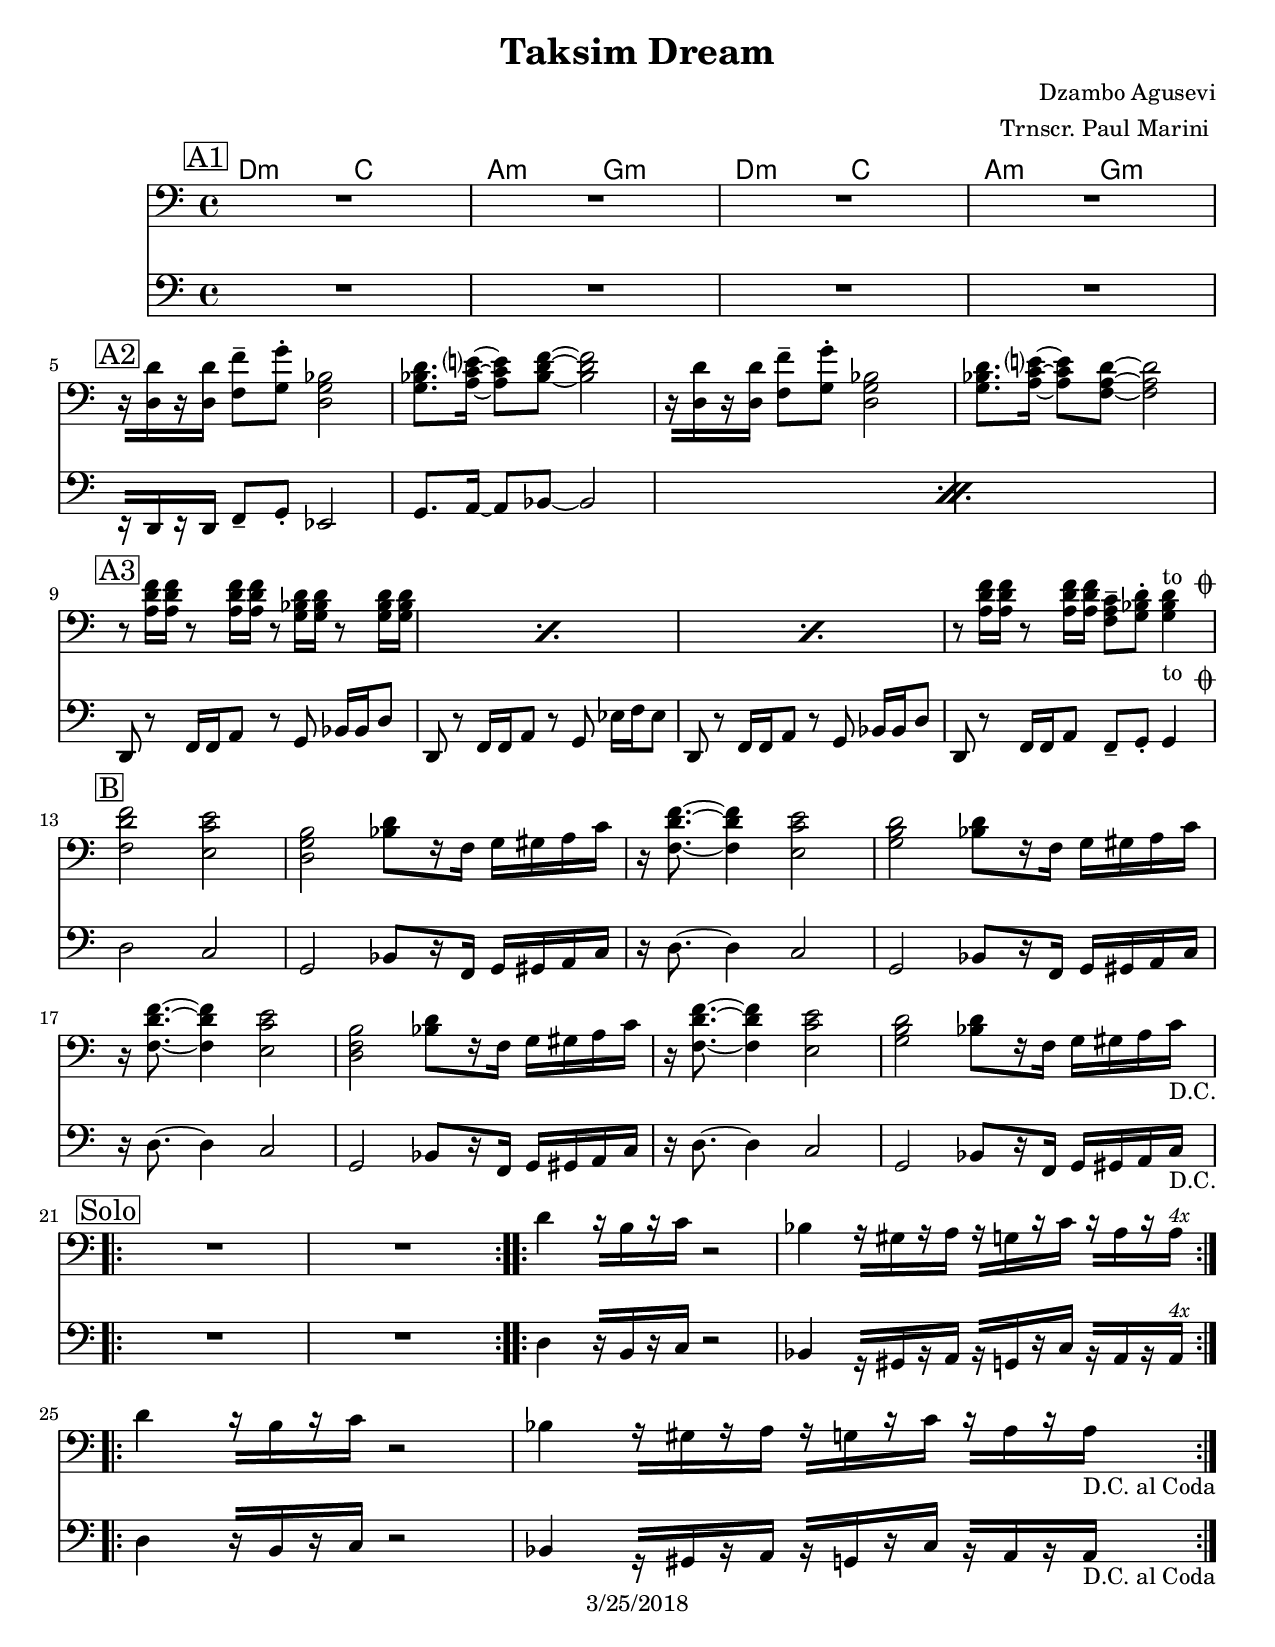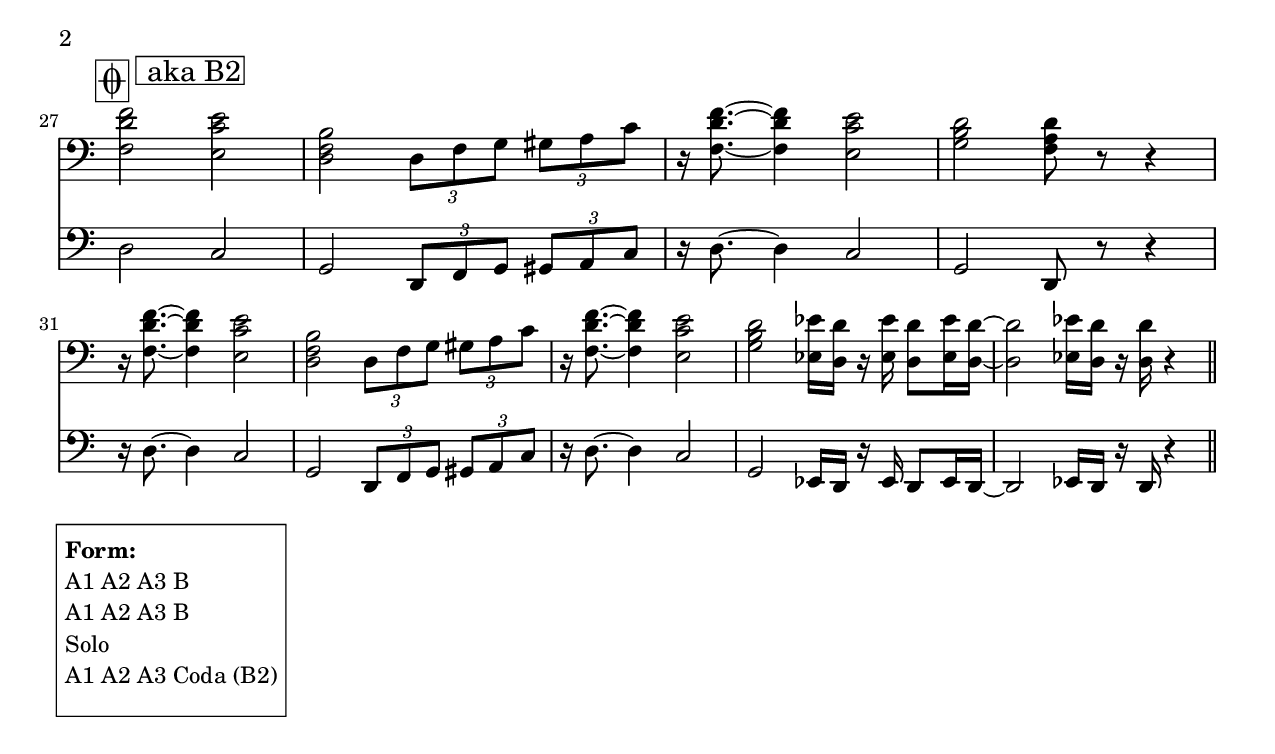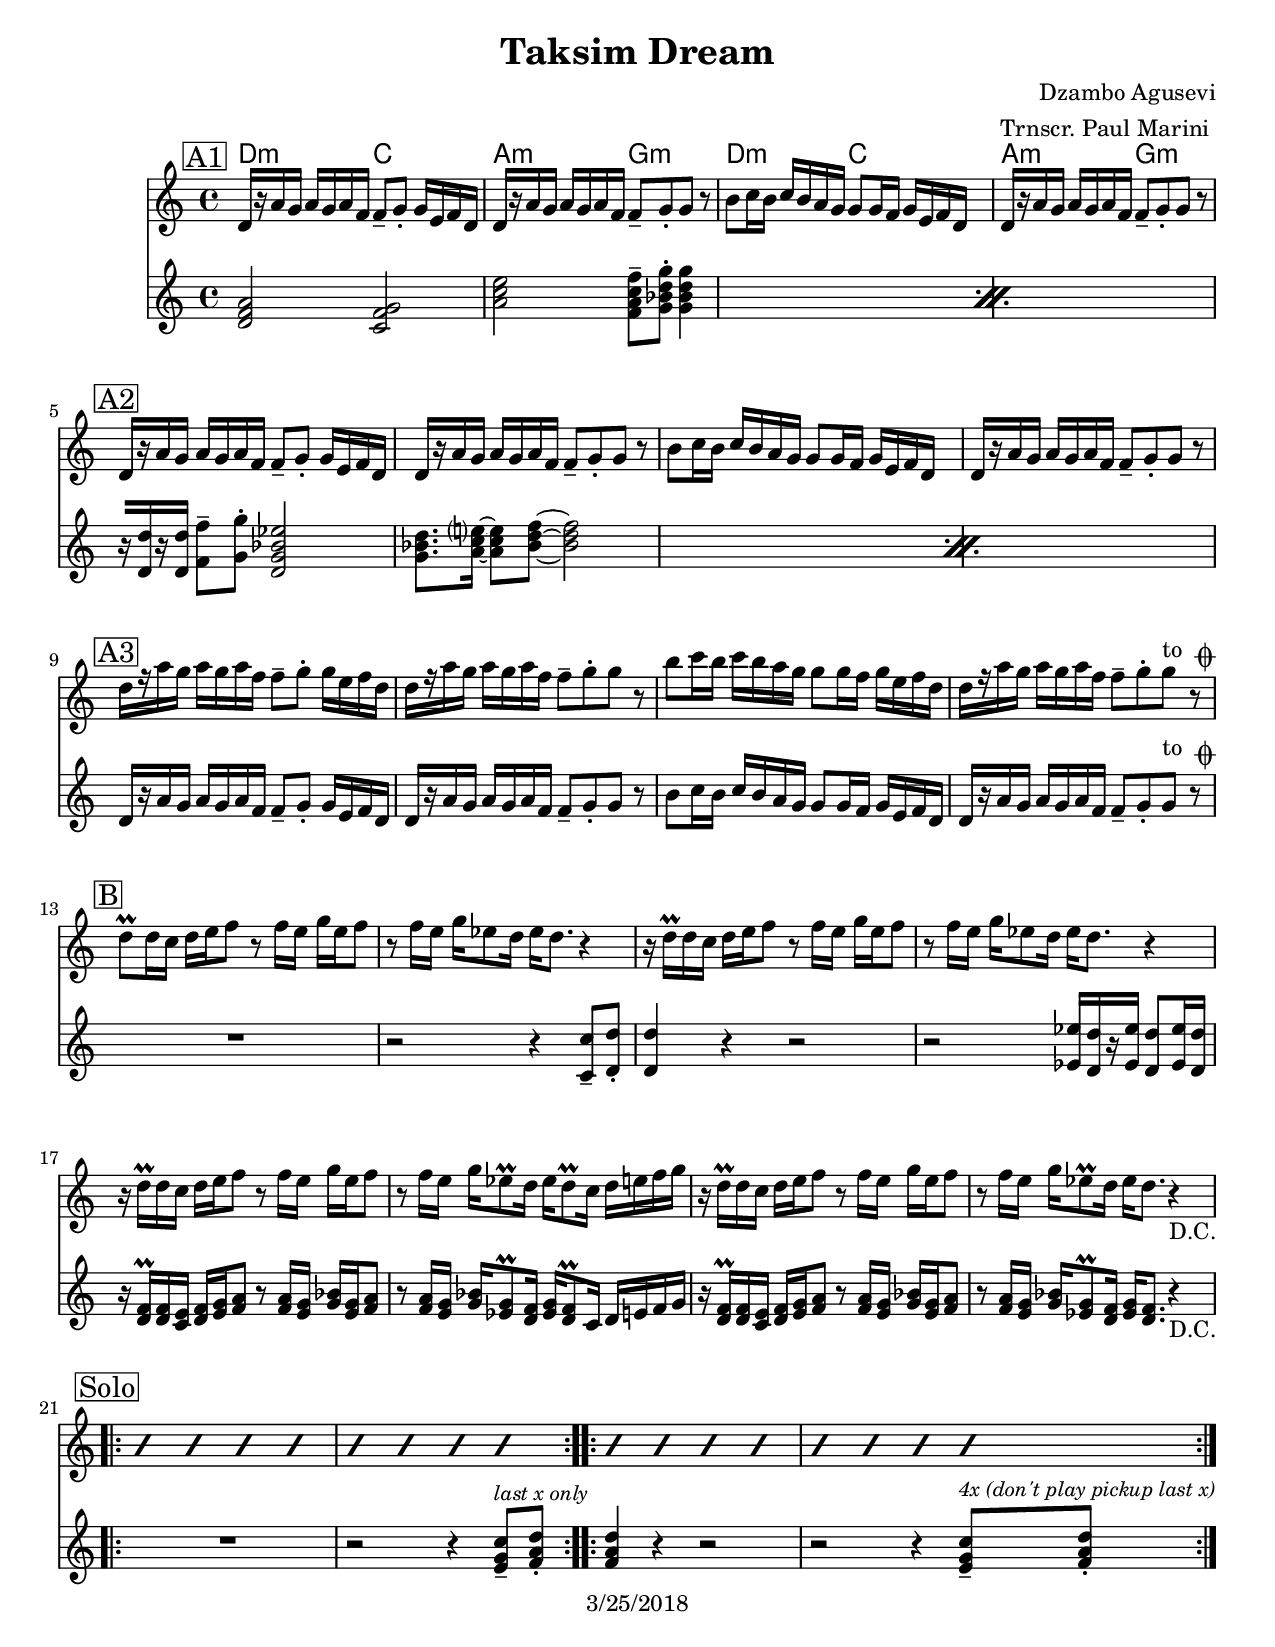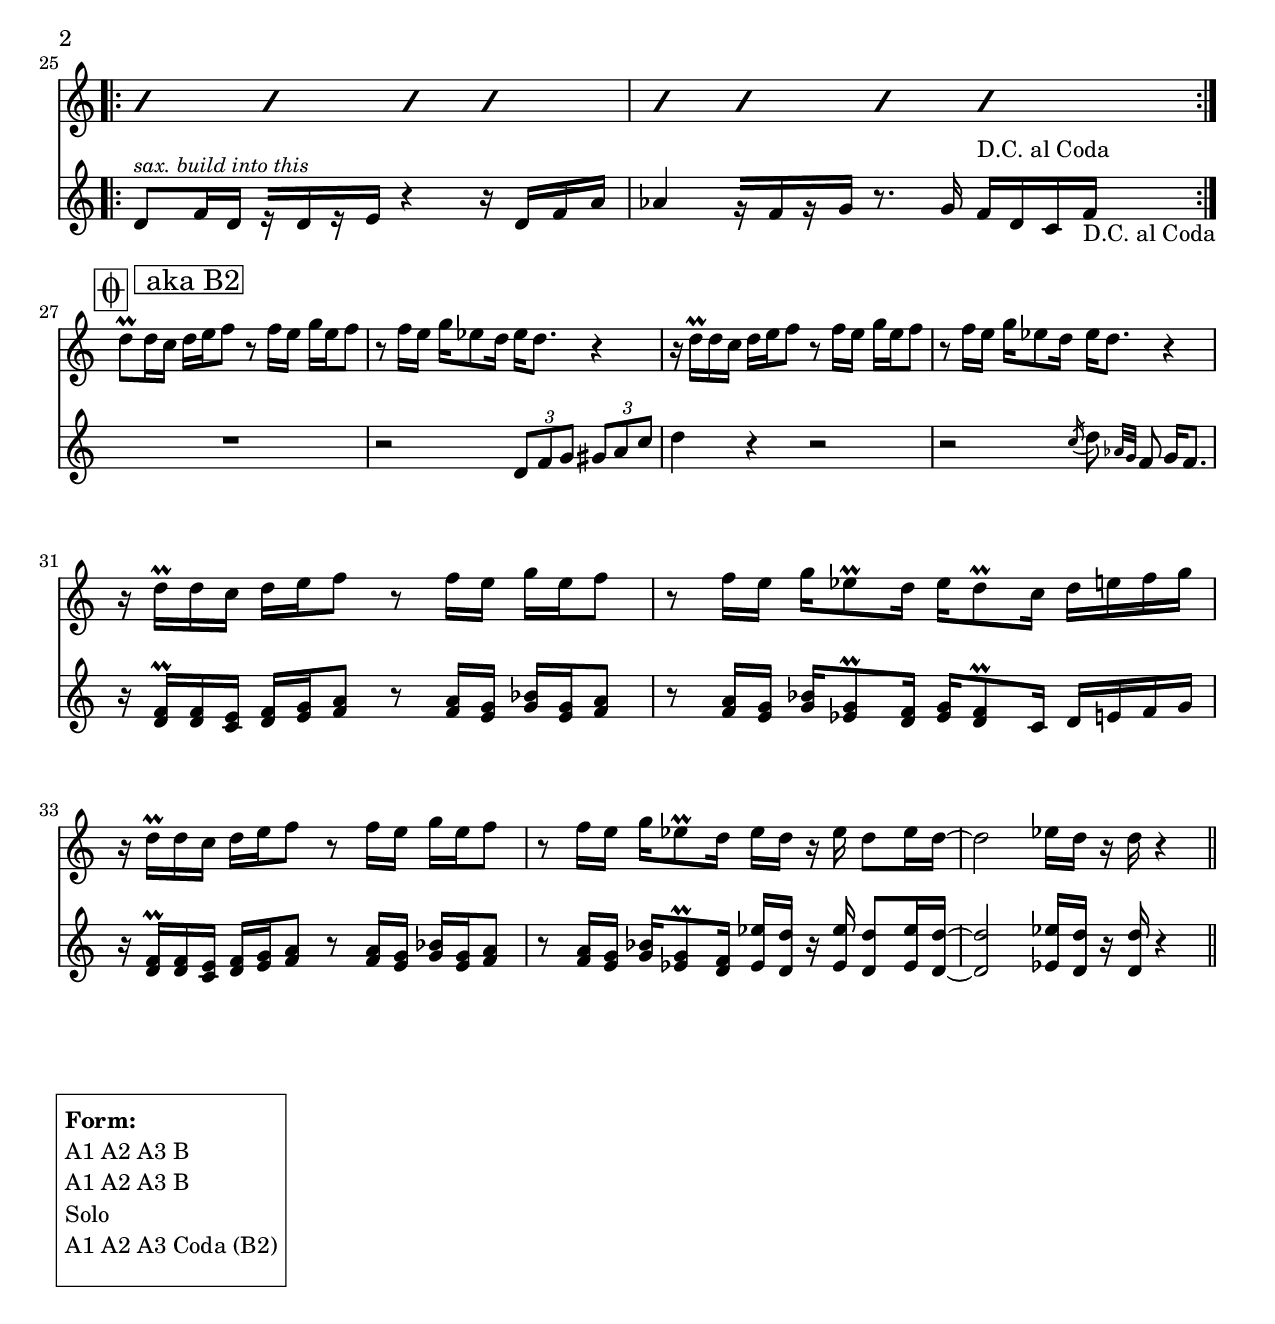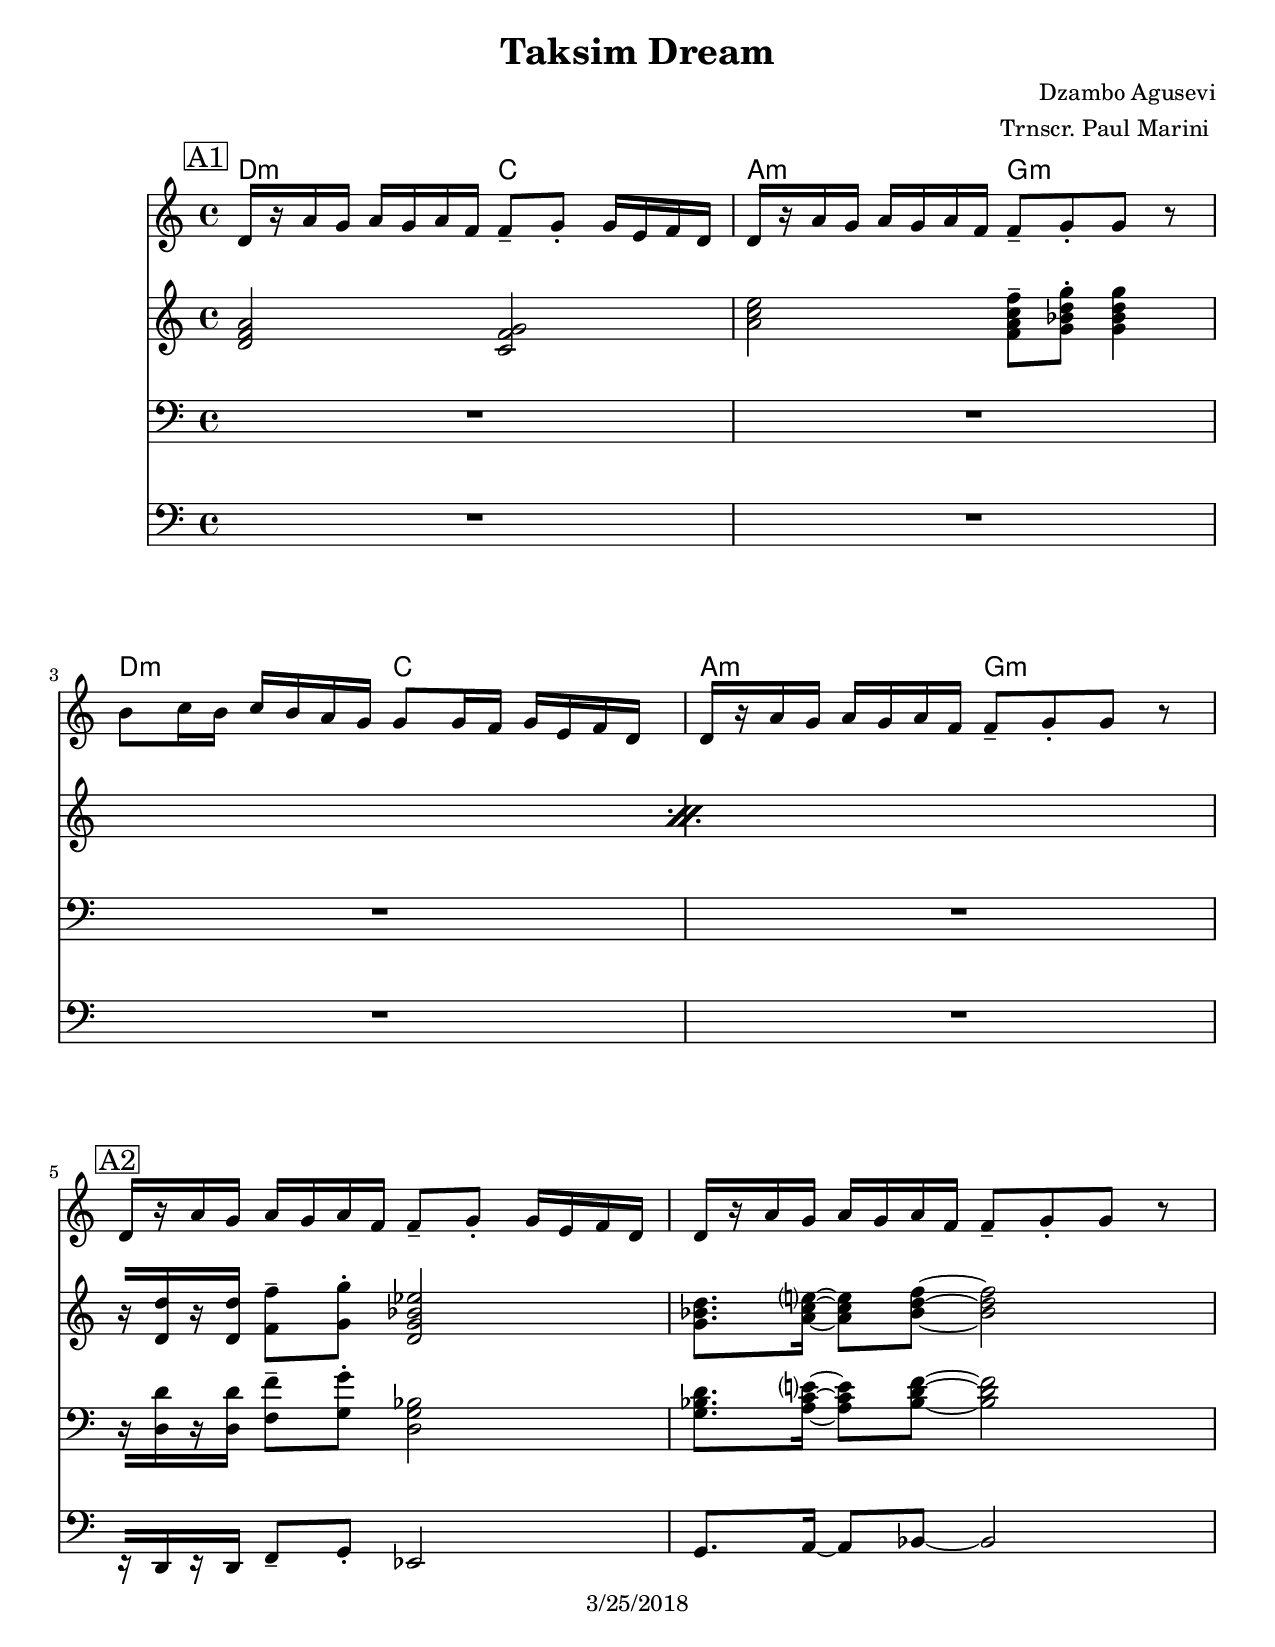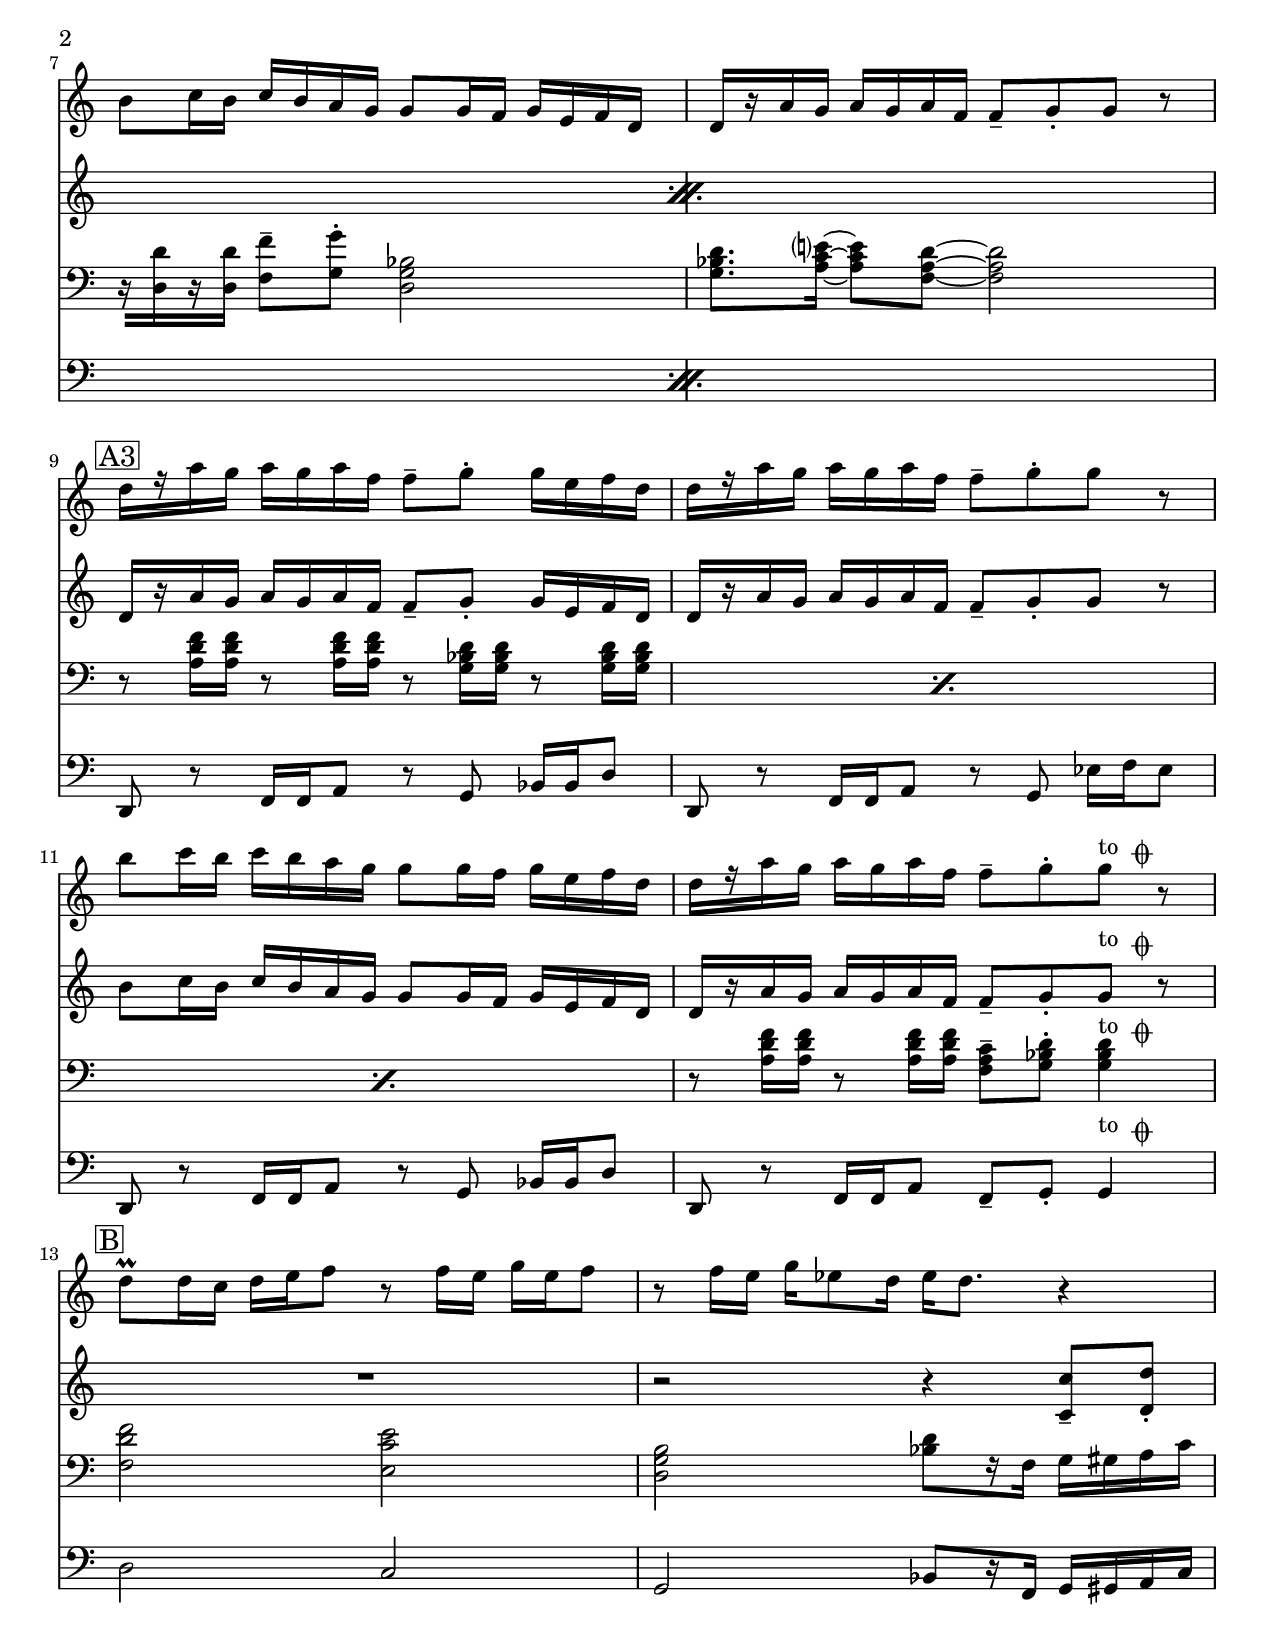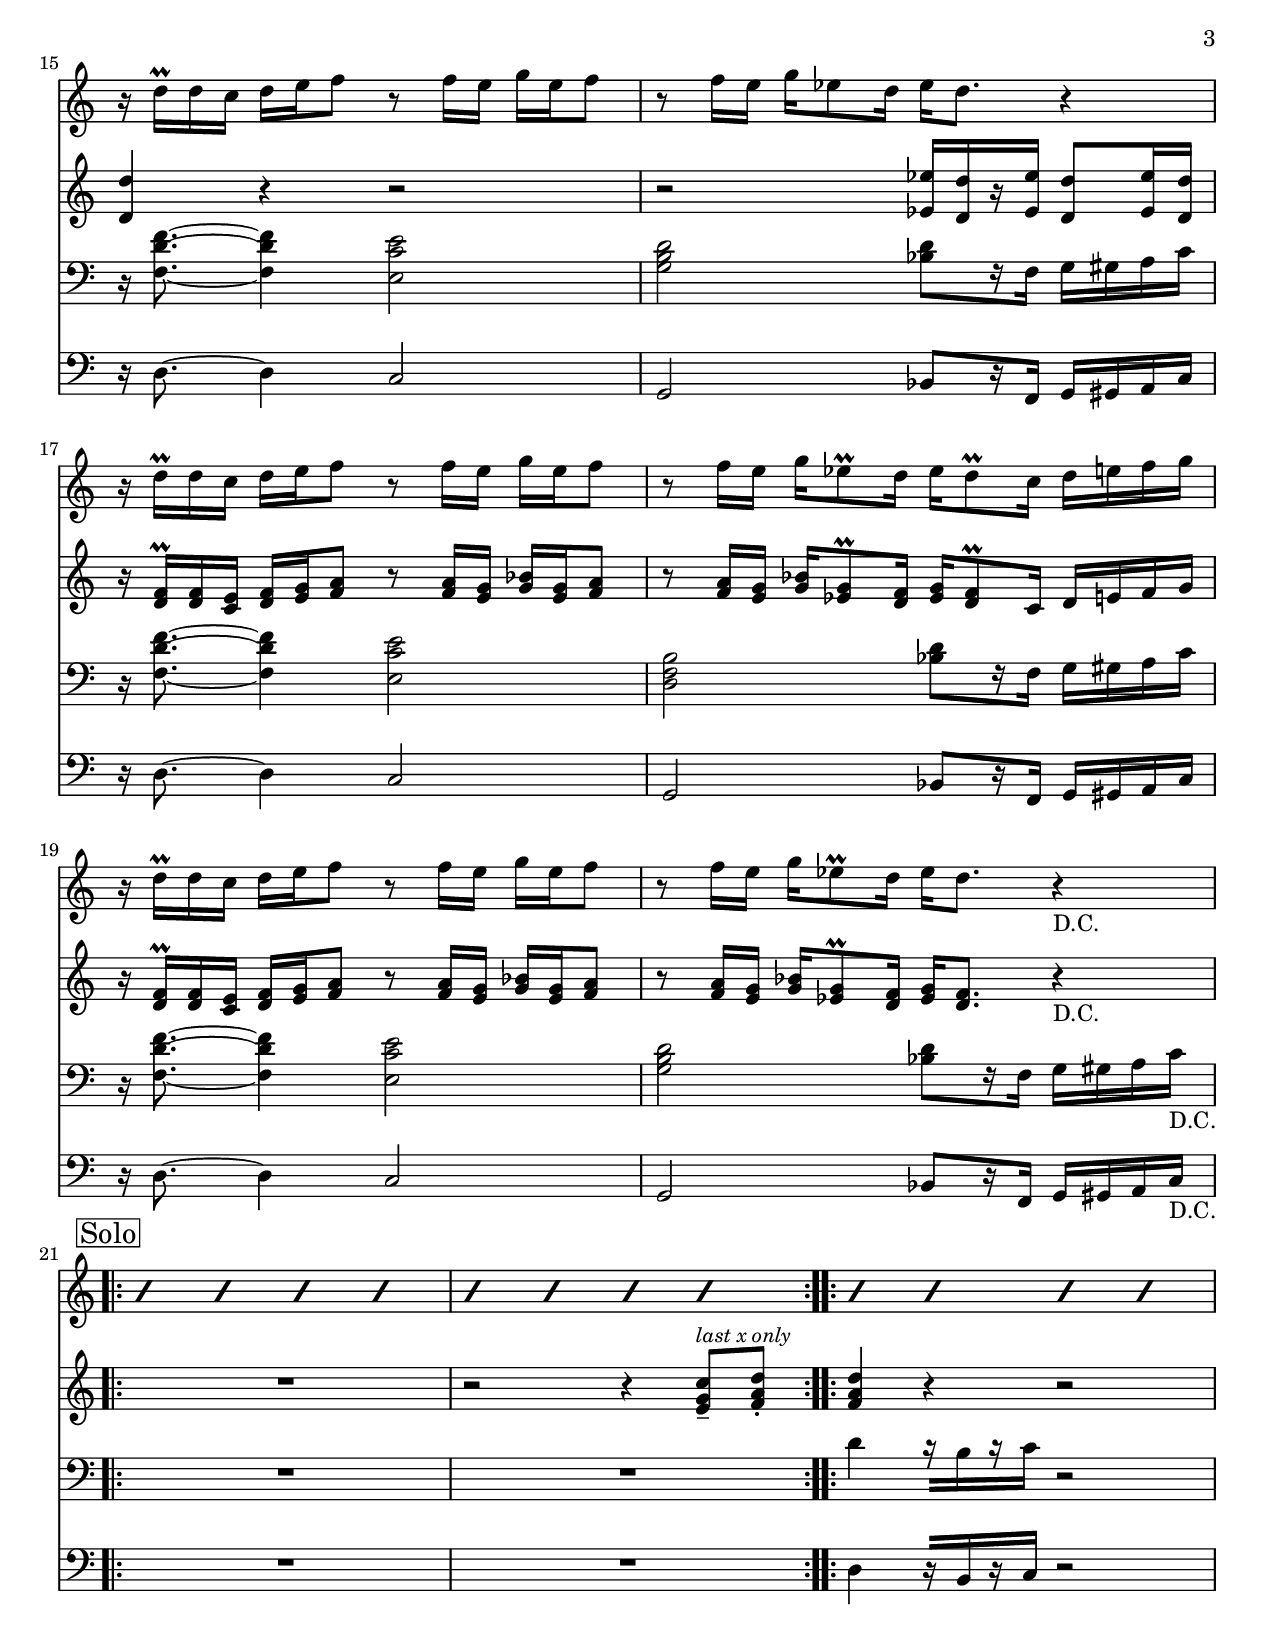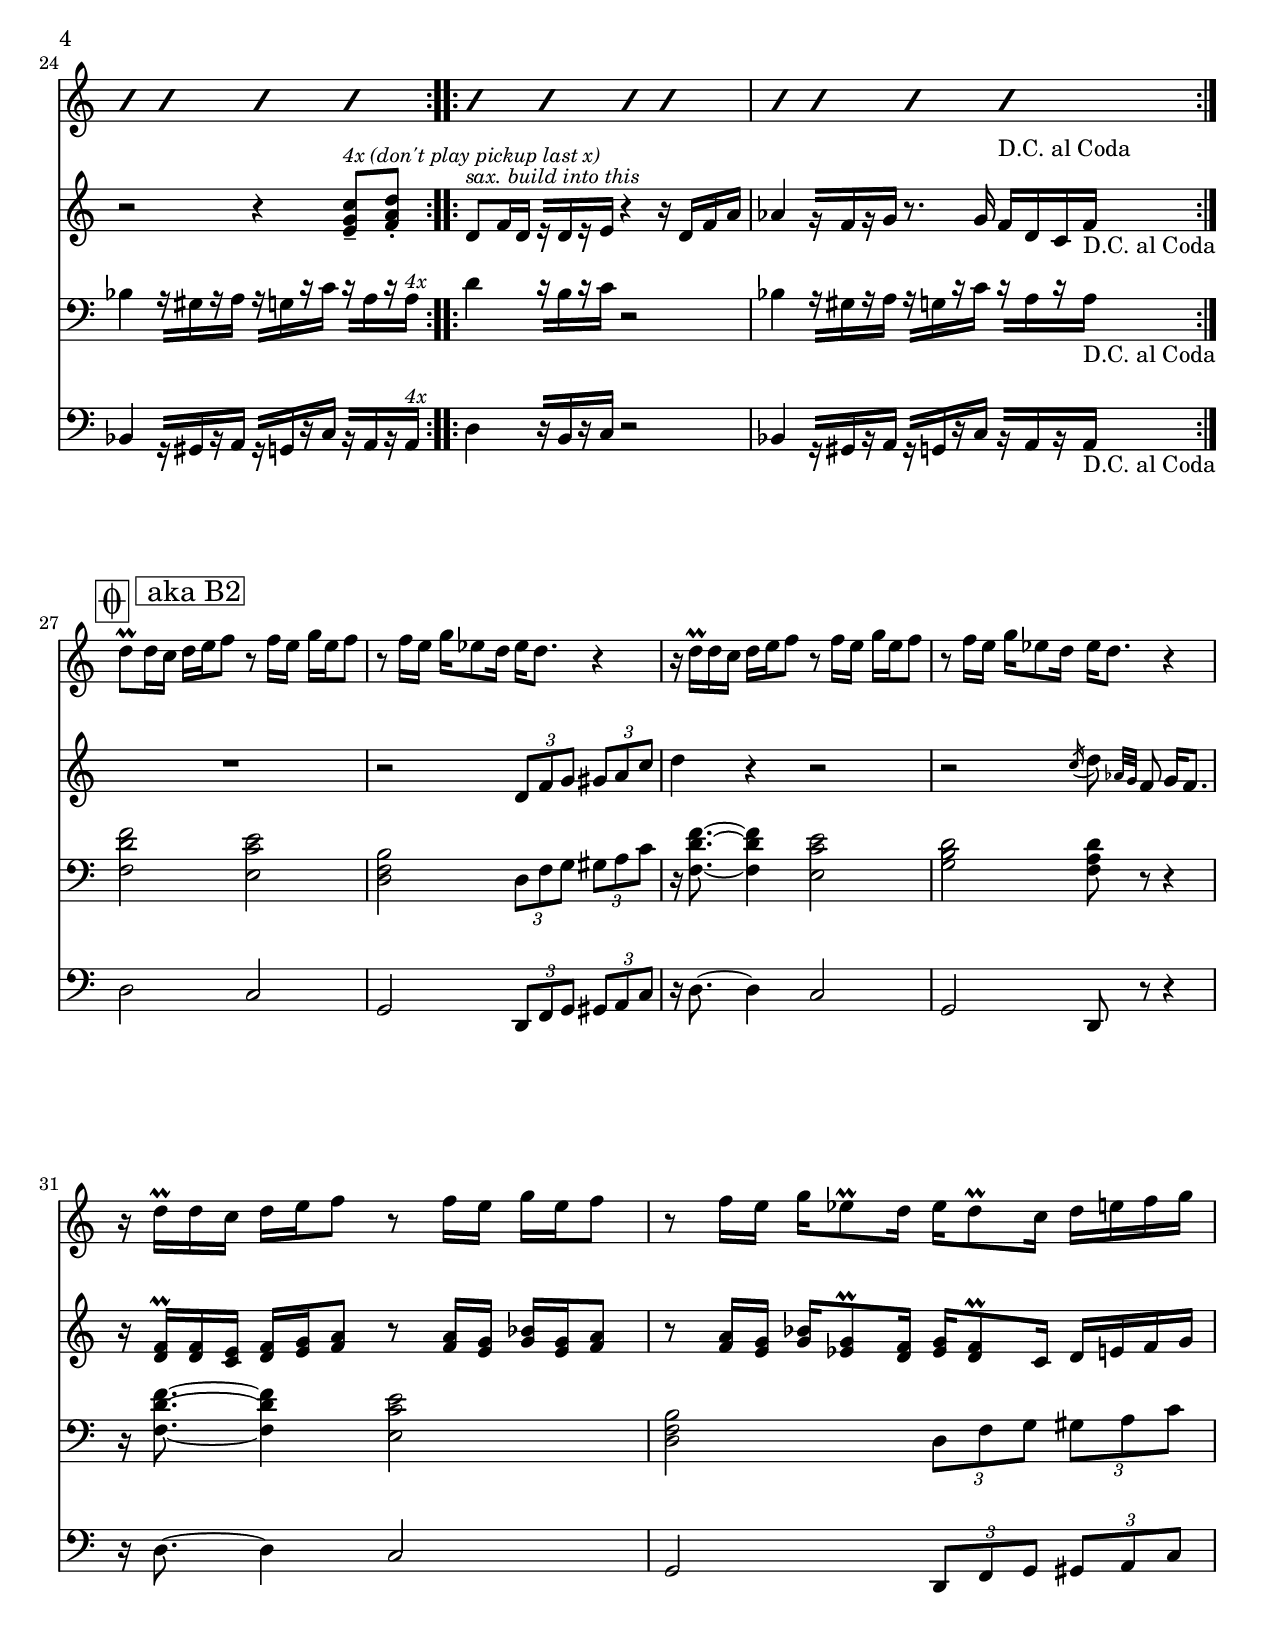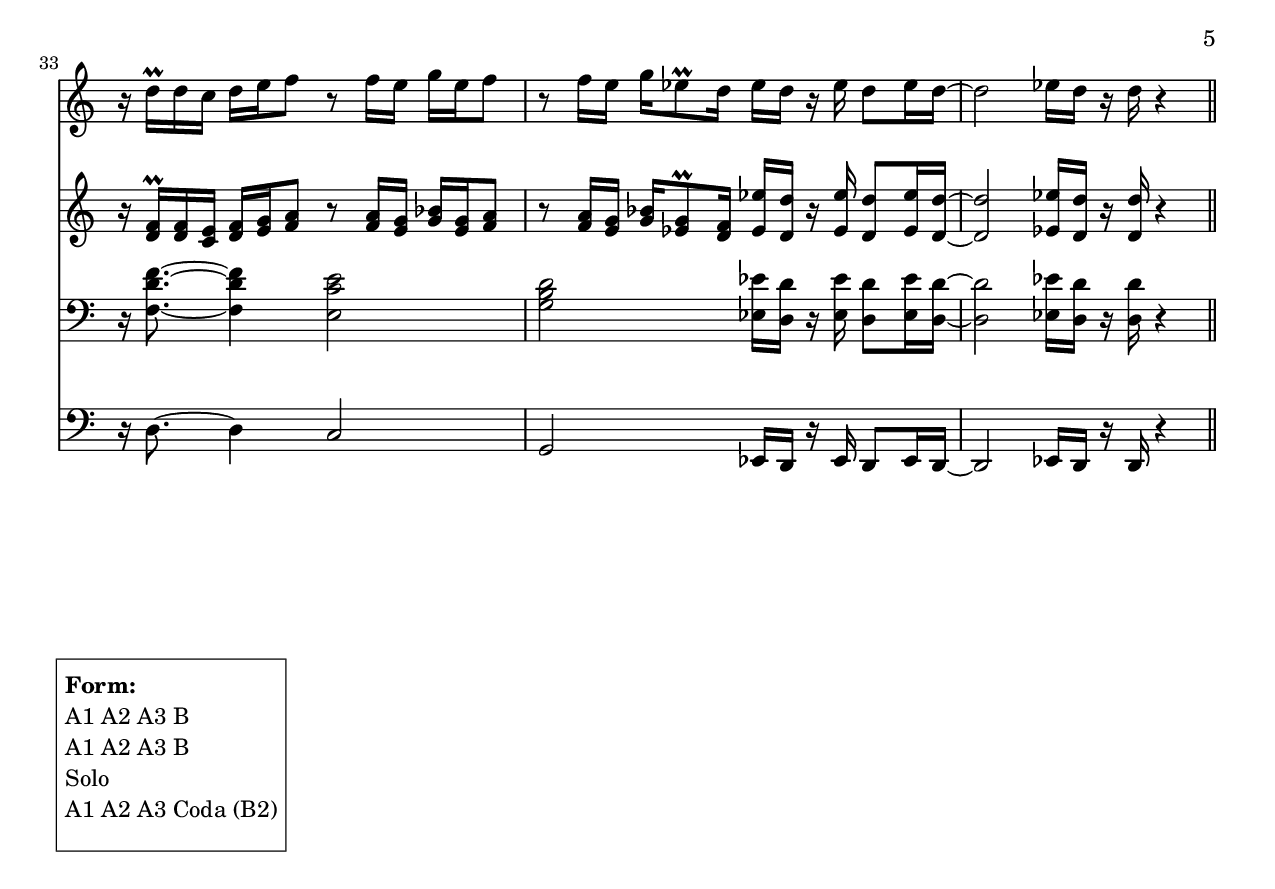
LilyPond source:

\version "2.18.2"

\header {
	title = "Taksim Dream"
	composer = "Dzambo Agusevi"
	arranger = "Trnscr. Paul Marini "
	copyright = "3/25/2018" %date of latest edits
}
\paper {
  #(set-paper-size "letter")
  }


slash = {
	\override NoteHead #'style = #'slash
	\override Stem #'transparent = ##t
}

noslash = {
	\revert NoteHead #'style
	\revert Stem #'transparent
}

the_form = %Form
	\markup { \box \column {
	\line { " " }
	\line { \bold " Form: " }
	\line { " A1 A2 A3 B " }
	\line { " A1 A2 A3 B " }
	\line { " Solo " }
	\line { " A1 A2 A3 Coda (B2) " }
	\line { " " }
	}}

test = { \relative c' { \tempo 4 = 80 \set Score.markFormatter = #format-mark-box-letters
	\repeat volta 2 {
	}
}
}

%{ ornament conventions, a/o 10/2017
%	\prall		regular up ornament, metric
%	\lineprall	quick, nonmetric up ornament	(was \mordent)
%	\mordent		regular down ornament, nonmetric	(was \upbow)
%	\prallprall	consecutive up ornaments, metric
% \trill		trill
%	\turn		turn of some sort
%}

lead = { \relative c' { \set Score.markFormatter = #format-mark-box-letters

	\mark \markup { \box "A1" }
	d16[ r a' g] a g a f f8-- g-. g16 e f d |
	d16[ r a' g] a g a f f8-- g-. g r |
	b c16 b c b a g g8 g16 f g e f d 
	d16[ r a' g] a g a f f8-- g-. g r | \break

	\mark \markup { \box "A2" }
	d16[ r a' g] a g a f f8-- g-. g16 e f d |
	d16[ r a' g] a g a f f8-- g-. g r |
	b c16 b c b a g g8 g16 f g e f d 
	d16[ r a' g] a g a f f8-- g-. g r | \break

	\mark \markup { \box "A3" }
	d'16[ r a' g] a g a f f8-- g-. g16 e f d |
	d16[ r a' g] a g a f f8-- g-. g r |
	b c16 b c b a g g8 g16 f g e f d 
	d16[ r a' g] a g a f f8-- g-. g^\markup { "to " \musicglyph #"scripts.coda" } r | \break

	\mark \markup { \box "B" }
	d8\prall d16 c d e f8 r f16 e g e f8 |
	r8 f16 e g[ ees8 d16] ees d8. r4 |
	r16 d\prall d c d e f8 r f16 e g e f8 |
	r8 f16 e g[ ees8 d16] ees d8. r4  | \break

	r16 d\prall d c d e f8 r f16 e g e f8 |
	r8 f16 e g[ ees8\prall d16] ees[ d8\prall c16] d e f g |
	r16 d\prall d c d e f8 r f16 e g e f8 |
	r8 f16 e g[ ees8\prall d16] ees d8. r4_\markup { "D.C." }  | \break

	\mark \markup { \box "Solo" }
	\repeat volta 2 {
		\slash { b4 b b b | b b b b | }
	}
	\repeat volta 2 {
		\slash { b4 b b b | b b b b | }
	}
	\repeat volta 2 {
		\slash { b4 b b b | b b b b_\markup { "D.C. al Coda" } | } \noslash  \break
	}

	\mark \markup { \box { \musicglyph #"scripts.coda" " aka B2" } }
	d8\prall d16 c d e f8 r f16 e g e f8 |
	r8 f16 e g[ ees8 d16] ees d8. r4 |
	r16 d\prall d c d e f8 r f16 e g e f8 |
	r8 f16 e g[ ees8 d16] ees d8. r4  |\break

	r16 d\prall d c d e f8 r f16 e g e f8 |
	r8 f16 e g[ ees8\prall d16] ees[ d8\prall c16] d e f g |
	r16 d\prall d c d e f8 r f16 e g e f8 |
	r8 f16 e g[ ees8\prall d16] ees d r ees d8 ees16 d~ | d2 ees16 d r d r4 | \bar "||"

}
}

melody = { \relative c' { \set Score.markFormatter = #format-mark-box-letters

	\mark \markup { \box "A1" }
	\repeat percent 2 {
		<d f a>2 <c f g> | <a' c e> <f a c f>8-- <g bes d g>-. <g bes d g>4 |
	}\break

	\mark \markup { \box "A2" }
	\repeat percent 2 {
		r16[ <d d'> r <d d'>] <f f'>8-- <g g'>-. <d g bes ees>2 |
		<g bes d>8. <a c e?>16~ <a c e>8 <bes d f>~ <bes d f>2 |
	}\break

	\mark \markup { \box "A3" }
	d,16[ r a' g] a g a f f8-- g-. g16 e f d |
	d16[ r a' g] a g a f f8-- g-. g r |
	b c16 b c b a g g8 g16 f g e f d 
	d16[ r a' g] a g a f f8-- g-. g^\markup { "to " \musicglyph #"scripts.coda" } r |\break

	\mark \markup { \box "B" }
	R1 | r2 r4 <c, c'>8-- <d d'>-. | <d d'>4\bendAfter #-4 r r2 | 
	r2 <ees ees'>16[ <d d'> r <ees ees'>] <d d'>8 <ees ees'>16 <d d'> |\break

	r16 <d f>\prall <d f> <c e> <d f> <e g> <f a>8 r <f a>16 <e g> <g bes> <e g> <f a>8 |
	r8 <f a>16 <e g> <g bes>[ <ees g>8\prall <d f>16] <ees g>[ <d f>8\prall c16] d e f g |
	r16 <d f>\prall <d f> <c e> <d f> <e g> <f a>8 r <f a>16 <e g> <g bes> <e g> <f a>8 |
	r8 <f a>16 <e g> <g bes>[ <ees g>8\prall <d f>16] <ees g> <d f>8. r4_\markup { "D.C." }  |\break

	\mark \markup { \box "Solo" }
	\repeat volta 2 {
		R1 | r2 r4 <e g c>8--^\markup { \italic \small "last x only" } <f a d>-. |
	}
	\repeat volta 2 {
		<f a d>4\bendAfter #4 r4 r2 | r2 r4 <e g c>8--^\markup { \italic \small "4x (don't play pickup last x)" } <f a d>-. |
	}
	\repeat volta 2 {
		d8^\markup {\italic \small "sax. build into this"} f16 d r[ d r e] r4 r16 d f a | aes4 r16[ f r g] r8. g16 f d c f_\markup { "D.C. al Coda" } |
	}\break

	\mark \markup { \box { \musicglyph #"scripts.coda" " aka B2" } }
	R1 | r2 \times 2/3 { d8 f g } \times 2/3 { gis a c } | d4\bendAfter #-4 r r2 | 
	r2 \acciaccatura c16 d8 \grace {aes32 g} f8 g16 f8. |\break

	r16 <d f>\prall <d f> <c e> <d f> <e g> <f a>8 r <f a>16 <e g> <g bes> <e g> <f a>8 |
	r8 <f a>16 <e g> <g bes>[ <ees g>8\prall <d f>16] <ees g>[ <d f>8\prall c16] d e f g |
	r16 <d f>\prall <d f> <c e> <d f> <e g> <f a>8 r <f a>16 <e g> <g bes> <e g> <f a>8 |
	r8 <f a>16 <e g> <g bes>[ <ees g>8\prall <d f>16] <ees ees'> <d d'> r <ees ees'> <d d'>8 <ees ees'>16 <d d'>~ | <d d'>2 <ees ees'>16 <d d'> r <d d'> r4 | \bar "||"

}
}

midbrass = { \relative c { \set Score.markFormatter = #format-mark-box-letters

	\mark \markup { \box "A1" }
	R1*4 | \break

	\mark \markup { \box "A2" }
	r16[ <d d'> r <d d'>] <f f'>8-- <g g'>-. <d g bes>2 |
	<g bes d>8. <a c e?>16~ <a c e>8 <bes d f>~ <bes d f>2 |
	r16[ <d, d'> r <d d'>] <f f'>8-- <g g'>-. <d g bes>2 |
	<g bes d>8. <a c e?>16~ <a c e>8 <f a d>~ <f a d>2 |
	\break

	\mark \markup { \box "A3" }
	\repeat percent 3 {
		r8 <a d f>16 <a d f> r8 <a d f>16 <a d f> r8 <g bes d>16 <g bes d> r8 <g bes d>16 <g bes d> |
	}
	r8 <a d f>16 <a d f> r8 <a d f>16 <a d f> <f a c>8-- <g bes d>-. <g bes d>4^\markup { "to " \musicglyph #"scripts.coda" } |  \break

	\mark \markup { \box "B" }
	<f d' f>2 <e c' e> | <d g b> <bes' d>8[ r16 f] g gis a c |
	r16 <f, d' f>8.~ <f d' f>4 <e c' e>2 | <g b d> <bes d>8[ r16 f] g gis a c | \break
	r16 <f, d' f>8.~ <f d' f>4 <e c' e>2 | <d f b> <bes' d>8[ r16 f] g gis a c |
	r16 <f, d' f>8.~ <f d' f>4 <e c' e>2 | <g b d> <bes d>8[ r16 f] g gis a c_\markup { "D.C." } | \break

	\mark \markup { \box "Solo" }
	\repeat volta 2 {
		R1 | R1 |
	}
	\repeat volta 2 {
		d4 r16[ b r c] r2 | bes4 r16[ gis r a ] r[ g r c] r[ a r a]^\markup { \italic \small "4x"}  | 
	}
	\repeat volta 2 {
		d4 r16[ b r c] r2 | bes4 r16[ gis r a ] r[ g r c] r[ a r a]_\markup { "D.C. al Coda" } | 
	} \break

	\mark \markup { \box { \musicglyph #"scripts.coda" " aka B2" } }
	<f d' f>2 <e c' e> | <d f b> \times 2/3 { d8 f g } \times 2/3 { gis a c } |
	r16 <f, d' f>8.~ <f d' f>4 <e c' e>2 | <g b d> <f a d>8 r r4 | \break

	r16 <f d' f>8.~ <f d' f>4 <e c' e>2 | <d f b> \times 2/3 { d8 f g } \times 2/3 { gis a c } |
	r16 <f, d' f>8.~ <f d' f>4 <e c' e>2 | <g b d> <ees ees'>16 <d d'> r <ees ees'> <d d'>8 <ees ees'>16 <d d'>~ | <d d'>2 <ees ees'>16 <d d'> r <d d'> r4 | \bar "||"
}
}

bass = { \relative c { \set Score.markFormatter = #format-mark-box-letters

	\mark \markup { \box "A1" }
	R1*4 | \break

	\mark \markup { \box "A2" }
	\repeat percent 2 {
		r16[ d, r d] f8-- g-. ees2 | g8. a16~ a8 bes~ bes2 |
	} \break

	\mark \markup { \box "A3" }
	d,8 r f16 f a8 r g bes16 bes d8 |
	d,8 r f16 f a8 r g ees'16 f ees8 |
	d,8 r f16 f a8 r g bes16 bes d8 |
	d,8 r f16 f a8 f-- g-. g4^\markup { "to " \musicglyph #"scripts.coda" } | \break

	\mark \markup { \box "B" }
	d'2 c | g bes8[ r16 f] g gis a c |
	r16 d8.~ d4 c2 | g bes8[ r16 f] g gis a c | \break
	r16 d8.~ d4 c2 | g bes8[ r16 f] g gis a c |
	r16 d8.~ d4 c2 | g bes8[ r16 f] g gis a c_\markup { "D.C." } | \break

	\mark \markup { \box "Solo" }
	\repeat volta 2 {
		R1 | R1 |
	}
	\repeat volta 2 {
		d4 r16[ b r c] r2 | bes4 r16[ gis r a ] r[ g r c] r[ a r a]^\markup { \italic \small "4x"}  | 
	}

	\repeat volta 2 {
		d4 r16[ b r c] r2 | bes4 r16[ gis r a ] r[ g r c] r[ a r a]_\markup { "D.C. al Coda" } | 
	} \break

	\mark \markup { \box { \musicglyph #"scripts.coda" " aka B2" } }
	d2 c | g \times 2/3 { d8 f g } \times 2/3 { gis a c } |
	r16 d8.~ d4 c2 | g d8 r r4 | \break
	r16 d'8.~ d4 c2 | g \times 2/3 { d8 f g } \times 2/3 { gis a c } |
	r16 d8.~ d4 c2 | g ees16 d r ees d8 ees16 d~ | d2 ees16 d r d r4 | \bar "||"
}
}


changes = { \chordmode {

% A
d2:min c | a:min g:min |
d2:min c | a:min g:min |

% B

}
}


\book {
	\bookOutputSuffix "score"
	\score {
	  <<
	    \new ChordNames {
		\set chordChanges = ##t
		\changes
	    }
	    \new Staff { \clef treble
		\lead
	    }
	    \new Staff { \clef treble
		\melody
	    }
	    \new Staff { \clef bass
		\midbrass
	    }
	    \new Staff { \clef bass
		\bass
	    }
	  >>
	}
	\the_form
}
\book {
	\bookOutputSuffix "melody"
	\score {
	  <<
	    \new ChordNames {
		\set chordChanges = ##t
		\changes
	    }
	    \new Staff { \clef treble
		\lead
	    }
	    \new Staff { \clef treble
		\melody
	    }
	  >>
	}
	\the_form
}
\book {
	\bookOutputSuffix "lowbrass"
	\score {
	  <<
	    \new ChordNames {
		\set chordChanges = ##t
		\changes
	    }
	    \new Staff { \clef bass
		\midbrass
	    }
	    \new Staff { \clef bass
		\bass
	    }
	  >>
	}
	\the_form
}
%{
\book {
	\score {
	  <<
		\new Staff {
		  \set Staff.midiInstrument = #"trumpet" \unfoldRepeats
			\melody
		}
		\new Staff {
		  \set Staff.midiInstrument = #"trumpet" \unfoldRepeats
			\midbrass
		}
	  >>
		\midi { }
	}
}
\book {
	\score {
	  <<
		\new Staff {
		  \set Staff.midiInstrument = #"trumpet" \unfoldRepeats
			\test
		}
	  >>
		\midi { }
	}
}
%}
